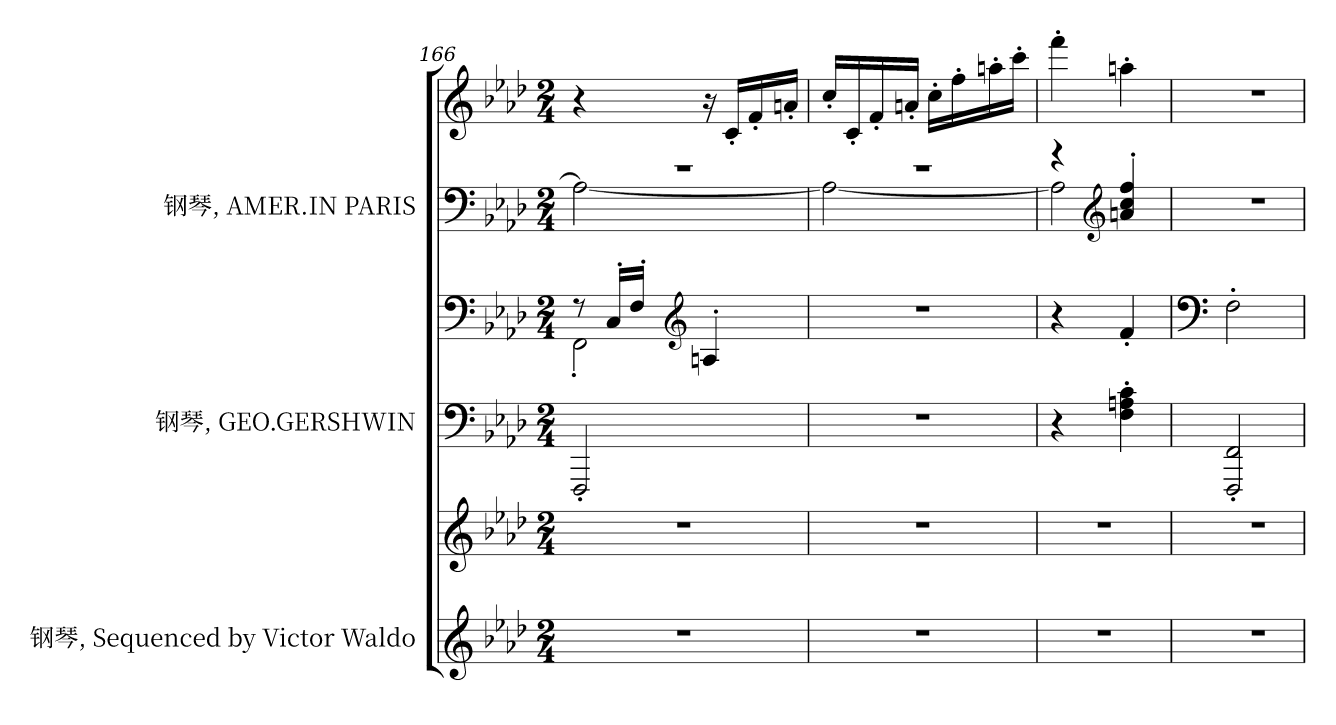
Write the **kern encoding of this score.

**kern	**kern	**kern	**kern	**kern	**kern
*part3	*part3	*part2	*part2	*part1	*part1
*staff6	*staff5	*staff4	*staff3	*staff2	*staff1
*I"钢琴, Sequenced by Victor Waldo	*	*I"钢琴, GEO.GERSHWIN	*	*I"钢琴, AMER.IN PARIS	*
*clefG2	*clefG2	*clefF4	*clefF4	*clefF4	*clefG2
*k[b-e-a-d-]	*k[b-e-a-d-]	*k[b-e-a-d-]	*k[b-e-a-d-]	*k[b-e-a-d-]	*k[b-e-a-d-]
*M2/4	*M2/4	*M2/4	*M2/4	*M2/4	*M2/4
=166	=166	=166	=166	=166	=166
*	*	*	*^	*^	*
2r	2r	2FFF'/	8r	2FF'\	2r	2A\_	4r
.	.	.	16C'/LL	.	.	.	.
.	.	.	16F'/JJ	.	.	.	.
*	*	*	*clefG2	*	*	*	*
.	.	.	4An'/	.	.	.	16r
.	.	.	.	.	.	.	16c'/LL
.	.	.	.	.	.	.	16f'/
.	.	.	.	.	.	.	16an'/JJ
*	*	*	*v	*v	*	*	*
!!LO:PB:g=z
=167	=167	=167	=167	=167	=167	=167
2r	2r	2r	2r	2r	2A\_	16cc'/LL
.	.	.	.	.	.	16c'/
.	.	.	.	.	.	16f'/
.	.	.	.	.	.	16an'/JJ
.	.	.	.	.	.	16cc'\LL
.	.	.	.	.	.	16ff'\
.	.	.	.	.	.	16aan'\
.	.	.	.	.	.	16ccc'\JJ
=168	=168	=168	=168	=168	=168	=168
2r	2r	4r	4r	4r	2A\]	4fff'\
*	*	*	*	*clefG2	*	*
.	.	4F\' 4An\' 4c\'	4f'/	4an/' 4cc/' 4ff/'	.	4aan'\
*	*	*	*	*v	*v	*
=169	=169	=169	=169	=169	=169
*	*	*	*clefF4	*	*
2r	2r	2FFF/' 2FF/'	2F'\	2r	2r
=	=	=	=	=	=
*-	*-	*-	*-	*-	*-
